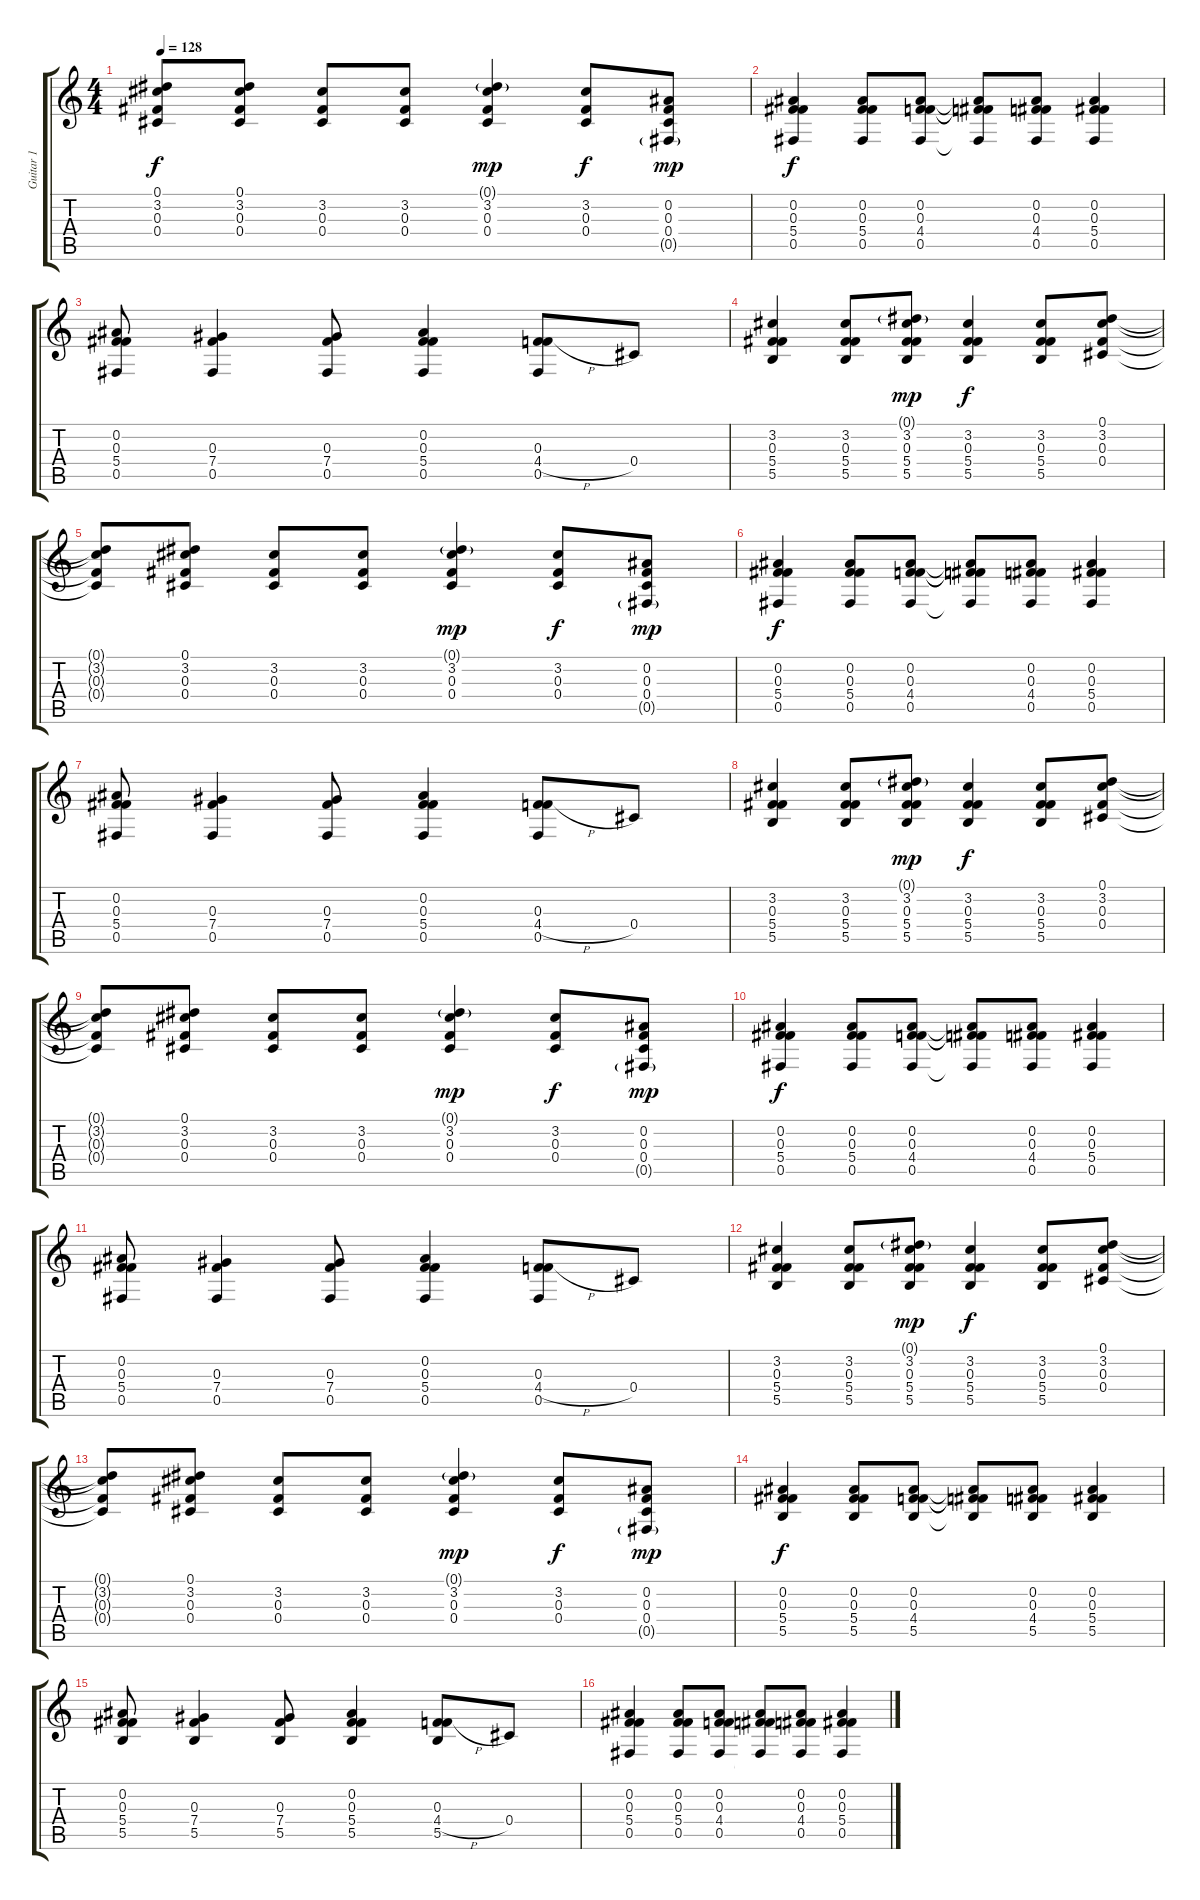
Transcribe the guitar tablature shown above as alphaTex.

\track ("Guitar 1" "Guitar 1") {instrument acousticguitarsteel}
\staff {score tabs}
\tuning (Eb4 Bb3 Gb3 Db3 Gb2 Eb2) {hide}
\ts (4 4)
\tempo 128
\clef g2
\ks c
(0.1{t} 3.2{t} 0.3{t} 0.4{t}).8{dy f} (0.1 3.2 0.3 0.4).8 (3.2 0.3 0.4).8 (3.2 0.3 0.4).8 (0.1{g} 3.2 0.3 0.4).4{dy mp} (3.2 0.3 0.4).8{dy f} (0.2 0.3 0.4 0.5{g}).8{dy mp} |
(0.2 0.3 5.4 0.5).4{dy f} (0.2 0.3 5.4 0.5).8 (0.2 0.3 4.4 0.5).8 (0.2{t} 0.3{t} 4.4{t} 0.5{t}).8 (0.2 0.3 4.4 0.5).8 (0.2 0.3 5.4 0.5).4 |
(0.2 0.3 5.4 0.5).8 (0.3 7.4 0.5).4 (0.3 7.4 0.5).8 (0.2 0.3 5.4 0.5).4 (0.3 4.4{h} 0.5).8 0.4.8 |
(3.2 0.3 5.4 5.5).4 (3.2 0.3 5.4 5.5).8 (0.1{g} 3.2 0.3 5.4 5.5).8{dy mp} (3.2 0.3 5.4 5.5).4{dy f} (3.2 0.3 5.4 5.5).8 (0.1 3.2 0.3 0.4).8 |
(0.1{t} 3.2{t} 0.3{t} 0.4{t}).8 (0.1 3.2 0.3 0.4).8 (3.2 0.3 0.4).8 (3.2 0.3 0.4).8 (0.1{g} 3.2 0.3 0.4).4{dy mp} (3.2 0.3 0.4).8{dy f} (0.2 0.3 0.4 0.5{g}).8{dy mp} |
(0.2 0.3 5.4 0.5).4{dy f} (0.2 0.3 5.4 0.5).8 (0.2 0.3 4.4 0.5).8 (0.2{t} 0.3{t} 4.4{t} 0.5{t}).8 (0.2 0.3 4.4 0.5).8 (0.2 0.3 5.4 0.5).4 |
(0.2 0.3 5.4 0.5).8 (0.3 7.4 0.5).4 (0.3 7.4 0.5).8 (0.2 0.3 5.4 0.5).4 (0.3 4.4{h} 0.5).8 0.4.8 |
(3.2 0.3 5.4 5.5).4 (3.2 0.3 5.4 5.5).8 (0.1{g} 3.2 0.3 5.4 5.5).8{dy mp} (3.2 0.3 5.4 5.5).4{dy f} (3.2 0.3 5.4 5.5).8 (0.1 3.2 0.3 0.4).8 |
(0.1{t} 3.2{t} 0.3{t} 0.4{t}).8 (0.1 3.2 0.3 0.4).8 (3.2 0.3 0.4).8 (3.2 0.3 0.4).8 (0.1{g} 3.2 0.3 0.4).4{dy mp} (3.2 0.3 0.4).8{dy f} (0.2 0.3 0.4 0.5{g}).8{dy mp} |
(0.2 0.3 5.4 0.5).4{dy f} (0.2 0.3 5.4 0.5).8 (0.2 0.3 4.4 0.5).8 (0.2{t} 0.3{t} 4.4{t} 0.5{t}).8 (0.2 0.3 4.4 0.5).8 (0.2 0.3 5.4 0.5).4 |
(0.2 0.3 5.4 0.5).8 (0.3 7.4 0.5).4 (0.3 7.4 0.5).8 (0.2 0.3 5.4 0.5).4 (0.3 4.4{h} 0.5).8 0.4.8 |
(3.2 0.3 5.4 5.5).4 (3.2 0.3 5.4 5.5).8 (0.1{g} 3.2 0.3 5.4 5.5).8{dy mp} (3.2 0.3 5.4 5.5).4{dy f} (3.2 0.3 5.4 5.5).8 (0.1 3.2 0.3 0.4).8 |
(0.1{t} 3.2{t} 0.3{t} 0.4{t}).8 (0.1 3.2 0.3 0.4).8 (3.2 0.3 0.4).8 (3.2 0.3 0.4).8 (0.1{g} 3.2 0.3 0.4).4{dy mp} (3.2 0.3 0.4).8{dy f} (0.2 0.3 0.4 0.5{g}).8{dy mp} |
(0.2 0.3 5.4 5.5).4{dy f} (0.2 0.3 5.4 5.5).8 (0.2 0.3 4.4 5.5).8 (0.2{t} 0.3{t} 4.4{t} 5.5{t}).8 (0.2 0.3 4.4 5.5).8 (0.2 0.3 5.4 5.5).4 |
(0.2 0.3 5.4 5.5).8 (0.3 7.4 5.5).4 (0.3 7.4 5.5).8 (0.2 0.3 5.4 5.5).4 (0.3 4.4{h} 5.5).8 0.4.8 |
(0.2 0.3 5.4 0.5).4 (0.2 0.3 5.4 0.5).8 (0.2 0.3 4.4 0.5).8 (0.2{t} 0.3{t} 4.4{t} 0.5{t}).8 (0.2 0.3 4.4 0.5).8 (0.2 0.3 5.4 0.5).4
